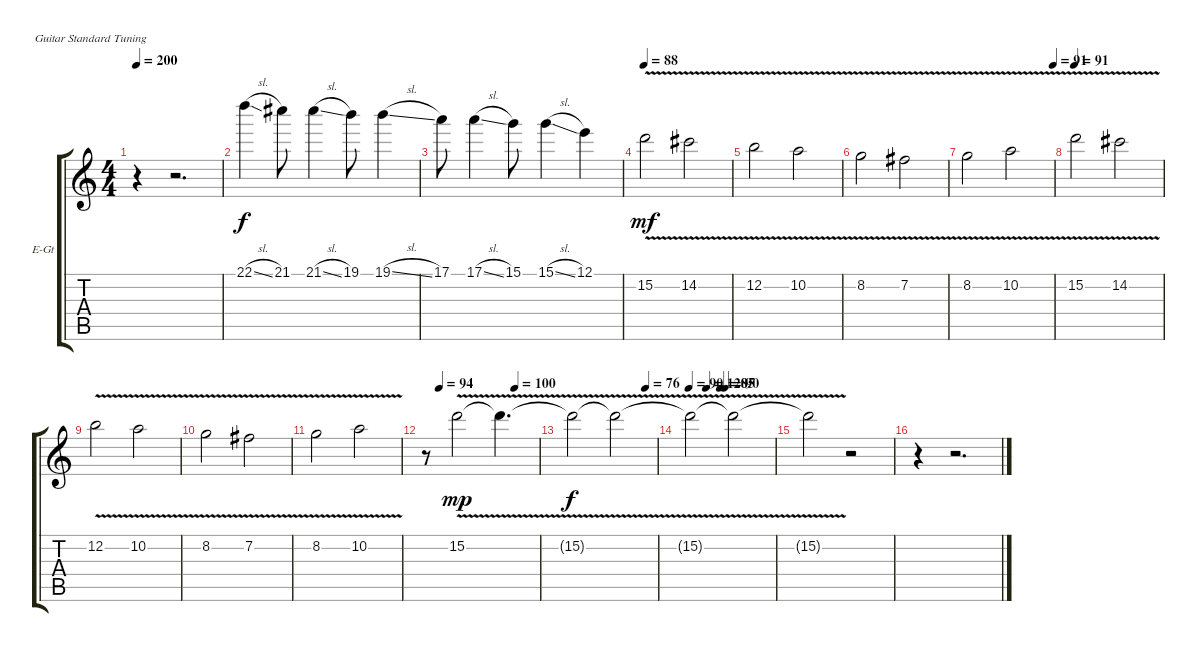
\bracketExtendMode groupsimilarinstruments
\firstSystemTrackNameOrientation horizontal
\otherSystemsTrackNameOrientation horizontal
\track ("Harmonizer" "E-Gt") {instrument distortionguitar}
\staff {score tabs}
\tuning (E4 B3 G3 D3 A2 E2)
\ts (4 4)
\tempo 200
\clef g2
\ks c
r.4{dy f} r.2{d} |
22.1{sl}.4 21.1.8 21.1{sl}.4 19.1.8 19.1{sl}.4 |
17.1.8 17.1{sl}.4 15.1.8 15.1{sl}.4 12.1.4 |
\tempo 88
15.2{v}.2{dy mf} 14.2{v}.2 |
12.2{v}.2 10.2{v}.2 |
8.2{v}.2 7.2{v}.2 |
\tempo (91 1)
8.2{v}.2 10.2{v}.2 |
\tempo 91
15.2{v}.2 14.2{v}.2 |
12.2{v}.2 10.2{v}.2 |
8.2{v}.2 7.2{v}.2 |
8.2{v}.2 10.2{v}.2 |
\tempo (94 0.125)
\tempo (100 0.791667)
r.8 15.2{v}.2{dy mp} 15.2{v t}.4{d} |
\tempo (76 0.875)
15.2{v t}.2{dy f} 15.2{v t}.2 |
\tempo 90
\tempo (120 0.205479)
\tempo (85 0.369863)
\tempo (90 0.424658)
15.2{v t}.2 15.2{v t}.2 |
15.2{v t}.2 r.2 |
r.4 r.2{d}
